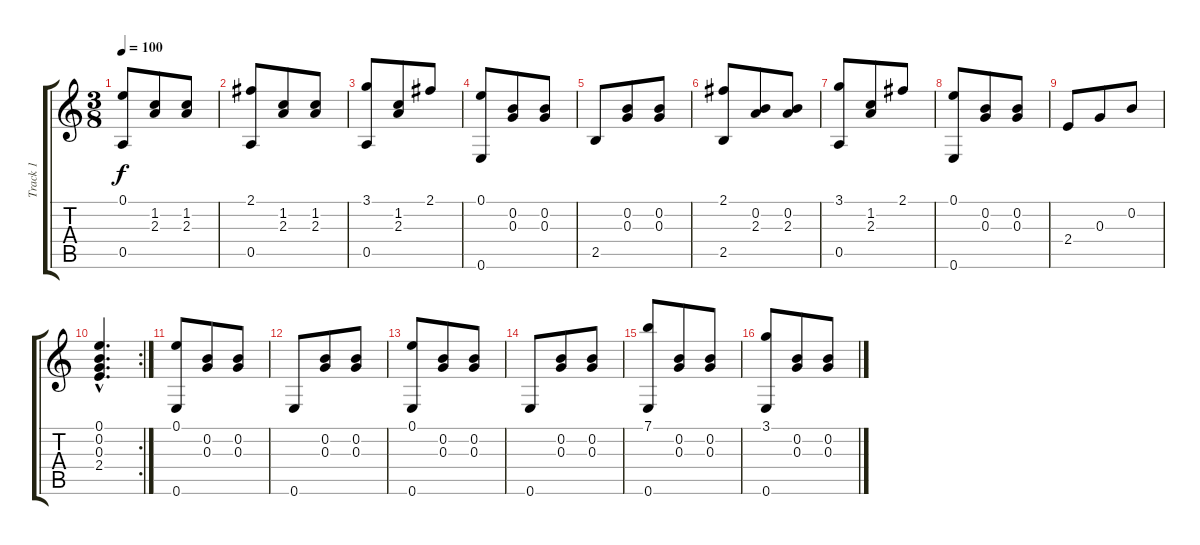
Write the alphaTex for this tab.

\track ("Track 1" "Track 1") {instrument acousticguitarnylon}
\staff {score tabs}
\tuning (E4 B3 G3 D3 A2 E2) {hide}
\ts (3 8)
\tempo 100
\clef g2
\ks c
(0.1 0.5).8{dy f} (1.2 2.3).8 (1.2 2.3).8 |
(2.1 0.5).8 (1.2 2.3).8 (1.2 2.3).8 |
(3.1 0.5).8 (1.2 2.3).8 2.1.8 |
(0.1 0.6).8 (0.2 0.3).8 (0.2 0.3).8 |
2.5.8 (0.2 0.3).8 (0.2 0.3).8 |
(2.1 2.5).8 (0.2 2.3).8 (0.2 2.3).8 |
(3.1 0.5).8 (1.2 2.3).8 2.1.8 |
(0.1 0.6).8 (0.2 0.3).8 (0.2 0.3).8 |
2.4.8 0.3.8 0.2.8 |
\rc 2
(0.1{hac} 0.2{hac} 0.3{hac} 2.4{hac}).4{d} |
(0.1 0.6).8 (0.2 0.3).8 (0.2 0.3).8 |
0.6.8 (0.2 0.3).8 (0.2 0.3).8 |
(0.1 0.6).8 (0.2 0.3).8 (0.2 0.3).8 |
0.6.8 (0.2 0.3).8 (0.2 0.3).8 |
(7.1 0.6).8 (0.2 0.3).8 (0.2 0.3).8 |
(3.1 0.6).8 (0.2 0.3).8 (0.2 0.3).8
